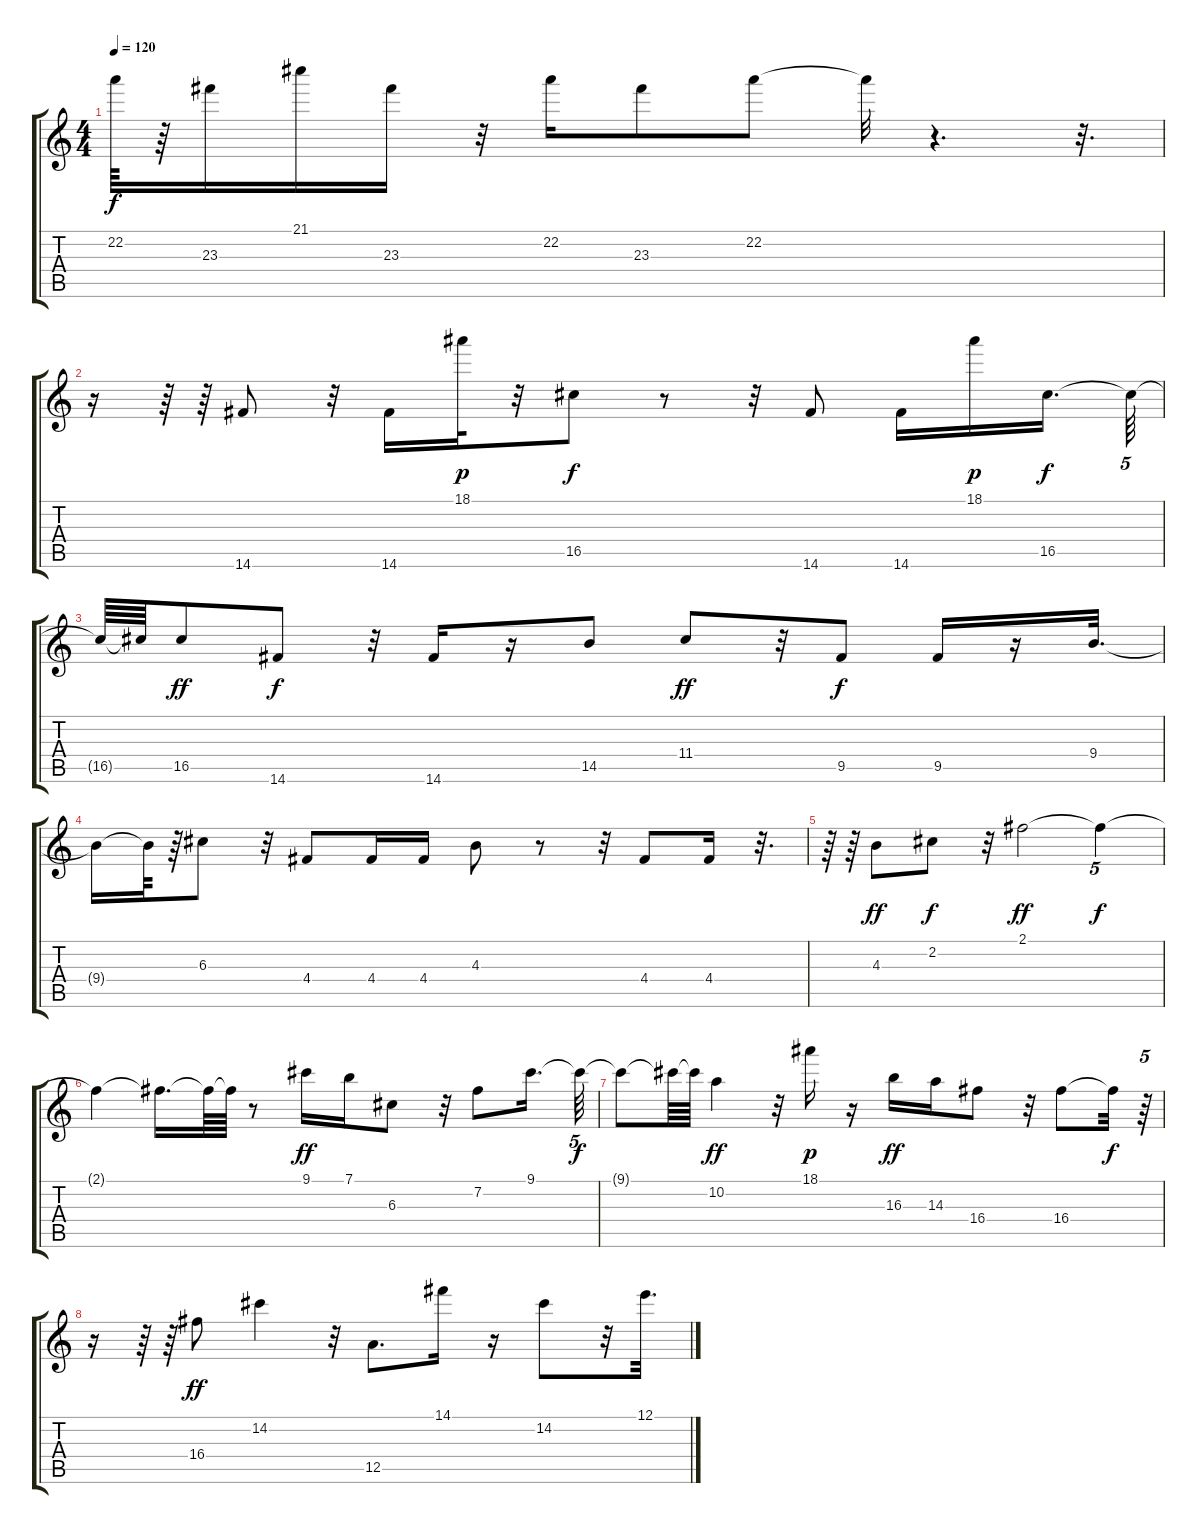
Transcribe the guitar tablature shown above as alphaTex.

\track "" {instrument acousticguitarsteel}
\staff {score tabs}
\tuning (E4 B3 G3 D3 A2 E2) {hide}
\ts (4 4)
\tempo 120
\clef g2
\ks c
22.2{t}.64{dy f} r.64 23.3.16 21.1.16 23.3.16 r.32 22.2.16 23.3.8 22.2.8 22.2{t}.32 r.4{d} r.32{d} |
r.16 r.64 r.64 14.6.8 r.32 14.6.16 18.1.32{dy p} r.32 16.5.8{dy f} r.8 r.32 14.6.8 14.6.16 18.1.16{dy p} 16.5.16{d dy f} 16.5{t}.64{tu (5 4)} |
16.5{t}.64 16.5{t}.64 16.5.8{dy ff} 14.6.8{dy f} r.32 14.6.16 r.16 14.5.8 11.4.8{dy ff} r.32 9.5.8{dy f} 9.5.16 r.16 9.4.32{d} |
9.4{t}.16 9.4{t}.64 r.64 6.3.8 r.32 4.4.8 4.4.16 4.4.16 4.3.8 r.8 r.32 4.4.8 4.4.16 r.32{d} |
r.64 r.64 4.3.8{dy ff} 2.2.8{dy f} r.32 2.1.2{dy ff} 2.1{t}.4{tu (5 4) dy f} |
2.1{t}.4 2.1{t}.16{d} 2.1{t}.64 2.1{t}.64 r.8 9.1.16{dy ff} 7.1.16 6.3.8 r.32 7.2.8 9.1.16{d} 9.1{t}.64{tu (5 4) dy f} |
9.1{t}.8 9.1{t}.64 9.1{t}.64 10.2.4{dy ff} r.32 18.1.16{dy p} r.16 16.3.16{dy ff} 14.3.16 16.4.8 r.32 16.4.8 16.4{t}.32{dy f} r.64{tu (5 4)} |
r.16 r.64 r.64 16.4.8{dy ff} 14.2.4 r.32 12.5.8{d} 14.1.16 r.16 14.2.8 r.32 12.1.32{d}
